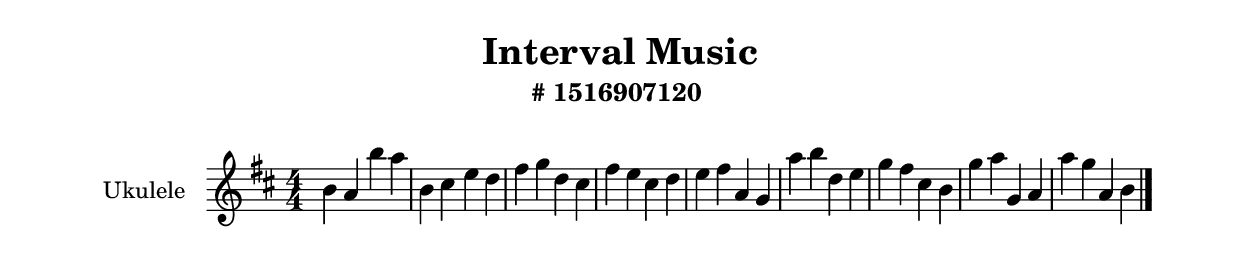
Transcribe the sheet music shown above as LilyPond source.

%#(set-global-staff-size 10)

\header{
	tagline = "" 
	title = "Interval Music"
	subtitle="#
1516907120
"
}

\paper{
  indent = 2\cm
  left-margin = 1.5\cm
  right-margin = 1.5\cm
  top-margin = 2\cm
  bottom-margin = 1.5\cm
  ragged-last-bottom = ##t
  print-all-headers = ##t
  print-page-number = ##f
}

\score{
\header{
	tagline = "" 
	title = "  "
	subtitle="  "
}
 \new  StaffGroup  <<

\new Staff \with {
    instrumentName = #"
Ukulele
"
	midiInstrument = "Acoustic Guitar (nylon)"
  }
\absolute {
\numericTimeSignature

\clef
"treble"

\key d \major b'4 a'4 b''4 a''4 b'4 cis''4 e''4 d''4 fis''4 g''4 d''4 cis''4 fis''4 e''4 cis''4 d''4 e''4 fis''4 a'4 g'4 a''4 b''4 d''4 e''4 g''4 fis''4 cis''4 b'4 g''4 a''4 g'4 a'4 a''4 g''4 a'4 b'4 

	\bar "|."

}


>>
\layout{}
\midi{}
}

